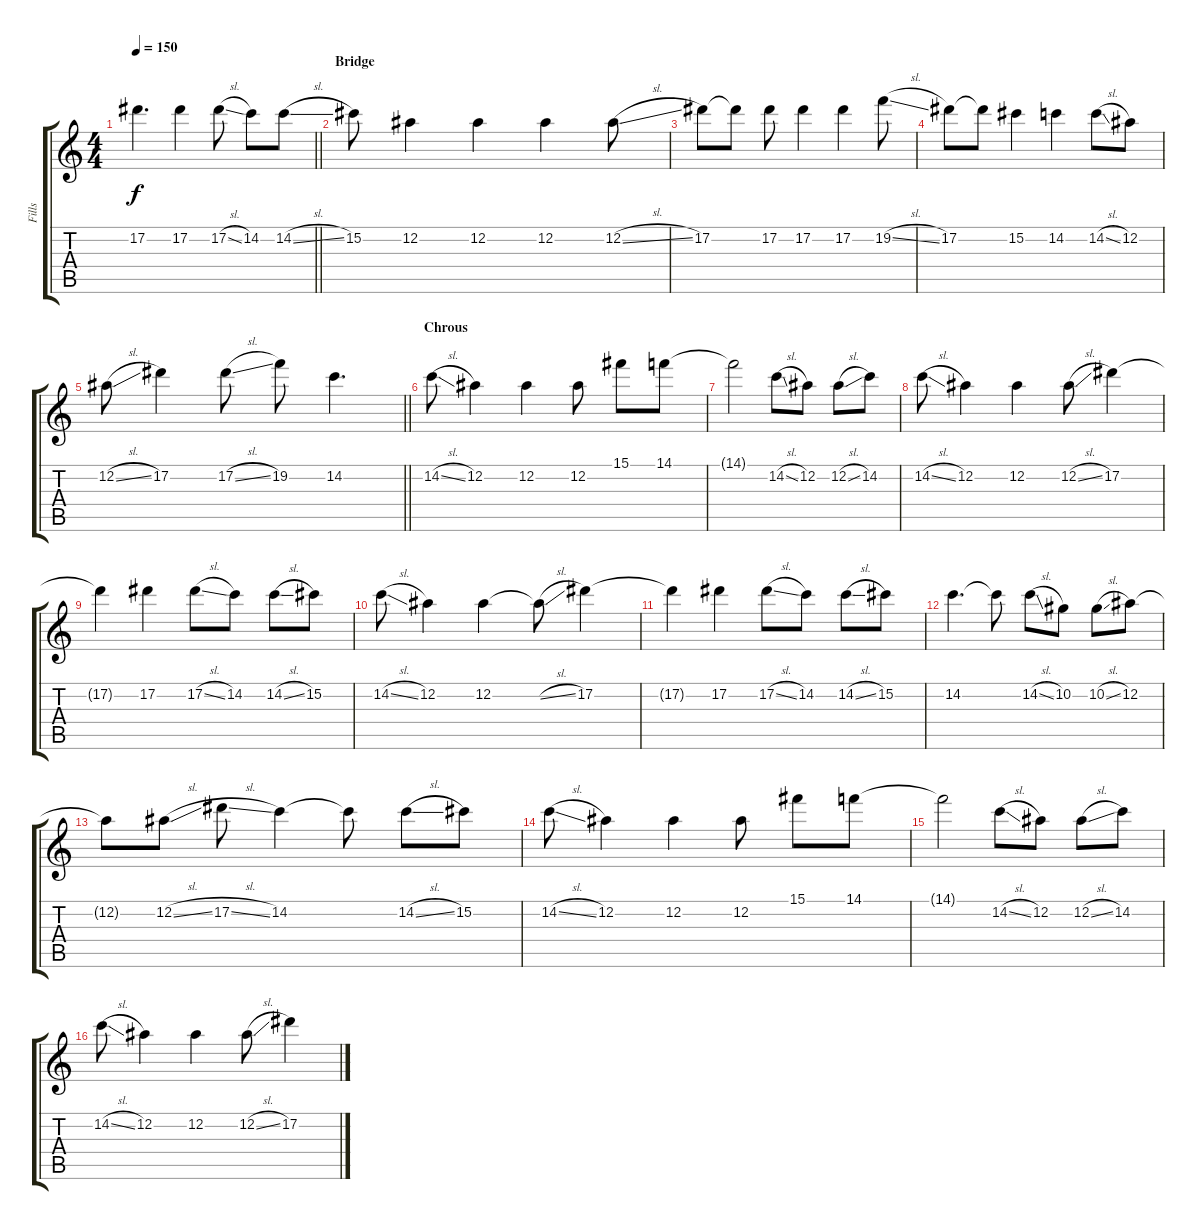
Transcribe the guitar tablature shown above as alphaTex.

\track ("Fills" "Fills") {instrument acousticguitarnylon}
\staff {score tabs}
\tuning (Eb4 Bb3 Gb3 Db3 Ab2 Db2) {hide}
\ts (4 4)
\tempo 150
\clef g2
\barLineRight lightlight
\ks c
17.2{t}.4{d dy f} 17.2.4 17.2{sl}.8 14.2.8 14.2{sl}.8 |
\section ("" "Bridge")
15.2.8 12.2.4 12.2.4 12.2.4 12.2{sl}.8 |
17.2.8 17.2{t}.8 17.2.8 17.2.4 17.2.4 19.2{sl}.8 |
17.2.8 17.2{t}.8 15.2.4 14.2.4 14.2{sl}.8 12.2.8 |
\barLineRight lightlight
12.2{sl}.8 17.2.4 17.2{sl}.8 19.2.8 14.2.4{d} |
\section ("" "Chrous")
14.2{sl}.8 12.2.4 12.2.4 12.2.8 15.1.8 14.1.8 |
14.1{t}.2 14.2{sl}.8 12.2.8 12.2{sl}.8 14.2.8 |
14.2{sl}.8 12.2.4 12.2.4 12.2{sl}.8 17.2.4 |
17.2{t}.4 17.2.4 17.2{sl}.8 14.2.8 14.2{sl}.8 15.2.8 |
14.2{sl}.8 12.2.4 12.2.4 12.2{sl t}.8 17.2.4 |
17.2{t}.4 17.2.4 17.2{sl}.8 14.2.8 14.2{sl}.8 15.2.8 |
14.2.4{d} 14.2{t}.8 14.2{sl}.8 10.2.8 10.2{sl}.8 12.2.8 |
12.2{t}.8 12.2{sl}.8 17.2{sl}.8 14.2.4 14.2{t}.8 14.2{sl}.8 15.2.8 |
14.2{sl}.8 12.2.4 12.2.4 12.2.8 15.1.8 14.1.8 |
14.1{t}.2 14.2{sl}.8 12.2.8 12.2{sl}.8 14.2.8 |
14.2{sl}.8 12.2.4 12.2.4 12.2{sl}.8 17.2.4
